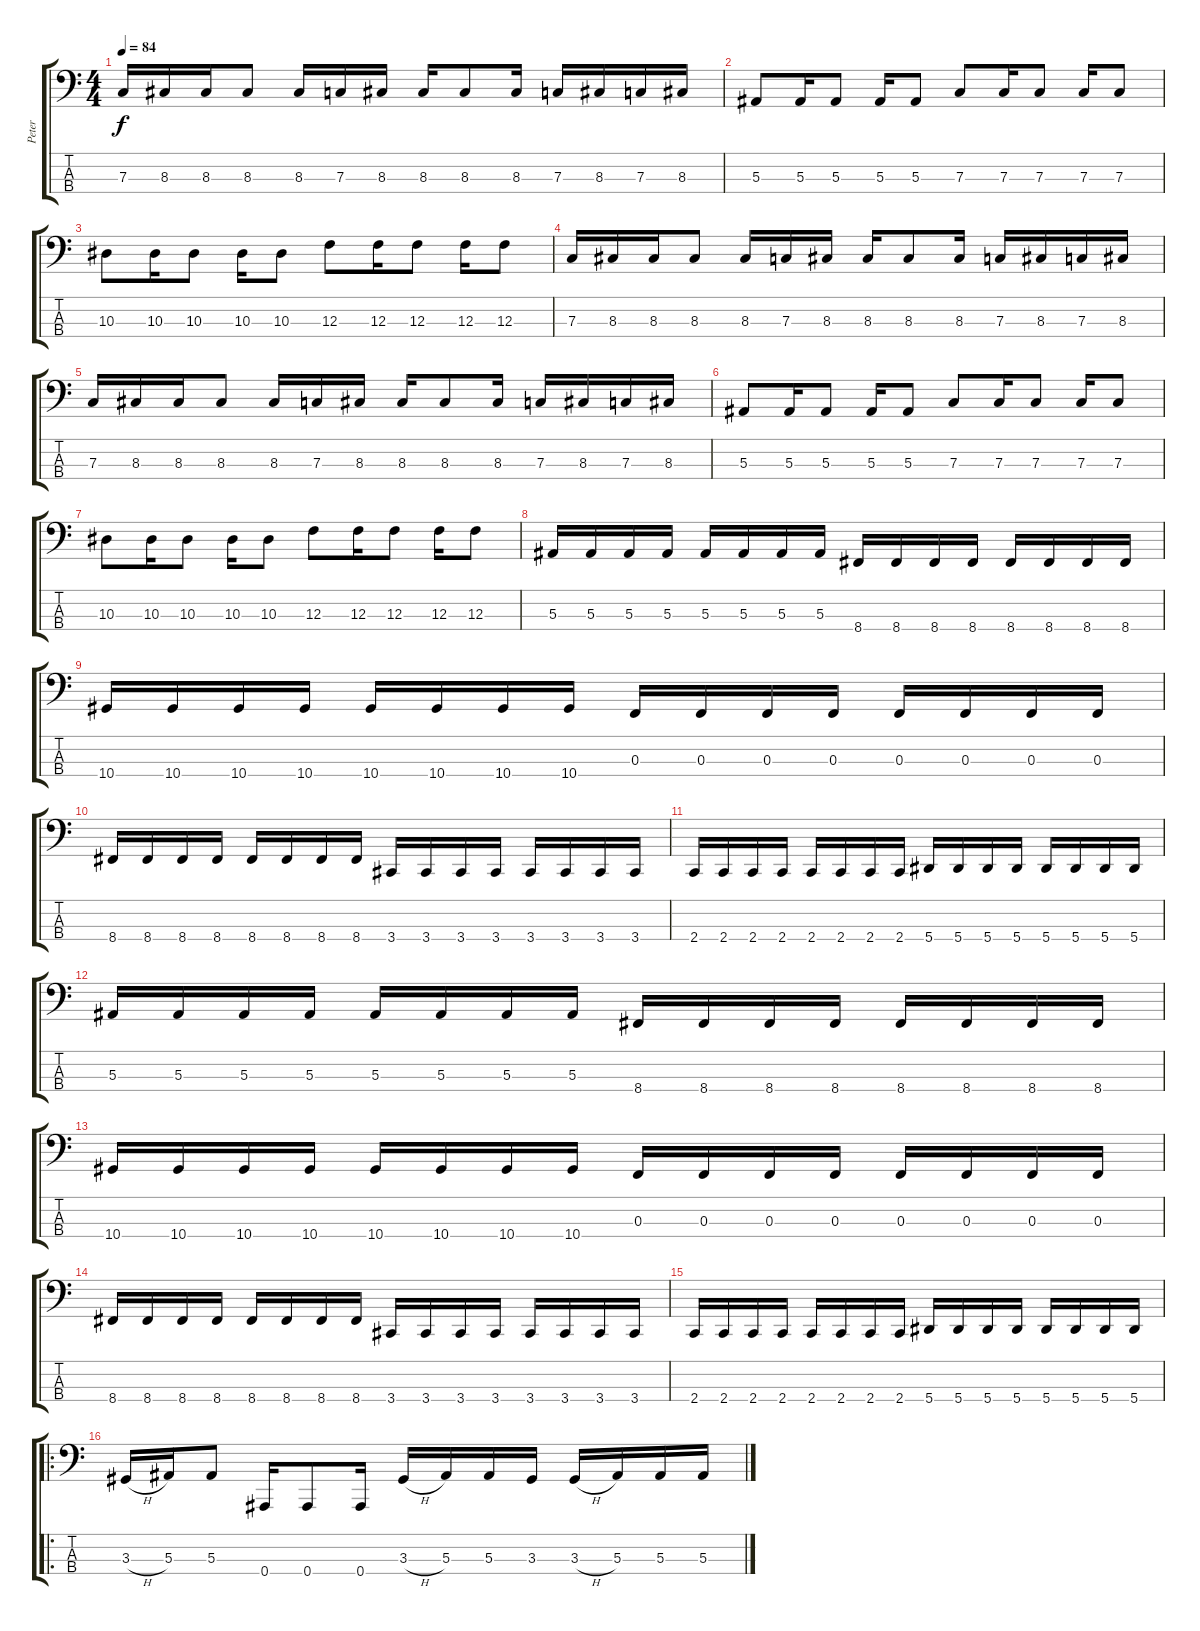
\track ("Peter" "Peter") {instrument electricbassfinger}
\staff {score tabs}
\tuning (Eb2 Bb1 F1 Bb0) {hide}
\ts (4 4)
\tempo 84
\clef f4
\ks c
7.3.16{dy f} 8.3.16 8.3.16 8.3.8 8.3.16 7.3.16 8.3.16 8.3.16 8.3.8 8.3.16 7.3.16 8.3.16 7.3.16 8.3.16 |
5.3.8 5.3.16 5.3.8 5.3.16 5.3.8 7.3.8 7.3.16 7.3.8 7.3.16 7.3.8 |
10.3.8 10.3.16 10.3.8 10.3.16 10.3.8 12.3.8 12.3.16 12.3.8 12.3.16 12.3.8 |
7.3.16 8.3.16 8.3.16 8.3.8 8.3.16 7.3.16 8.3.16 8.3.16 8.3.8 8.3.16 7.3.16 8.3.16 7.3.16 8.3.16 |
7.3.16 8.3.16 8.3.16 8.3.8 8.3.16 7.3.16 8.3.16 8.3.16 8.3.8 8.3.16 7.3.16 8.3.16 7.3.16 8.3.16 |
5.3.8 5.3.16 5.3.8 5.3.16 5.3.8 7.3.8 7.3.16 7.3.8 7.3.16 7.3.8 |
10.3.8 10.3.16 10.3.8 10.3.16 10.3.8 12.3.8 12.3.16 12.3.8 12.3.16 12.3.8 |
5.3.16 5.3.16 5.3.16 5.3.16 5.3.16 5.3.16 5.3.16 5.3.16 8.4.16 8.4.16 8.4.16 8.4.16 8.4.16 8.4.16 8.4.16 8.4.16 |
10.4.16 10.4.16 10.4.16 10.4.16 10.4.16 10.4.16 10.4.16 10.4.16 0.3.16 0.3.16 0.3.16 0.3.16 0.3.16 0.3.16 0.3.16 0.3.16 |
8.4.16 8.4.16 8.4.16 8.4.16 8.4.16 8.4.16 8.4.16 8.4.16 3.4.16 3.4.16 3.4.16 3.4.16 3.4.16 3.4.16 3.4.16 3.4.16 |
2.4.16 2.4.16 2.4.16 2.4.16 2.4.16 2.4.16 2.4.16 2.4.16 5.4.16 5.4.16 5.4.16 5.4.16 5.4.16 5.4.16 5.4.16 5.4.16 |
5.3.16 5.3.16 5.3.16 5.3.16 5.3.16 5.3.16 5.3.16 5.3.16 8.4.16 8.4.16 8.4.16 8.4.16 8.4.16 8.4.16 8.4.16 8.4.16 |
10.4.16 10.4.16 10.4.16 10.4.16 10.4.16 10.4.16 10.4.16 10.4.16 0.3.16 0.3.16 0.3.16 0.3.16 0.3.16 0.3.16 0.3.16 0.3.16 |
8.4.16 8.4.16 8.4.16 8.4.16 8.4.16 8.4.16 8.4.16 8.4.16 3.4.16 3.4.16 3.4.16 3.4.16 3.4.16 3.4.16 3.4.16 3.4.16 |
2.4.16 2.4.16 2.4.16 2.4.16 2.4.16 2.4.16 2.4.16 2.4.16 5.4.16 5.4.16 5.4.16 5.4.16 5.4.16 5.4.16 5.4.16 5.4.16 |
\ro
3.3{h}.16 5.3.16 5.3.8 0.4.16 0.4.8 0.4.16 3.3{h}.16 5.3.16 5.3.16 3.3.16 3.3{h}.16 5.3.16 5.3.16 5.3.16
